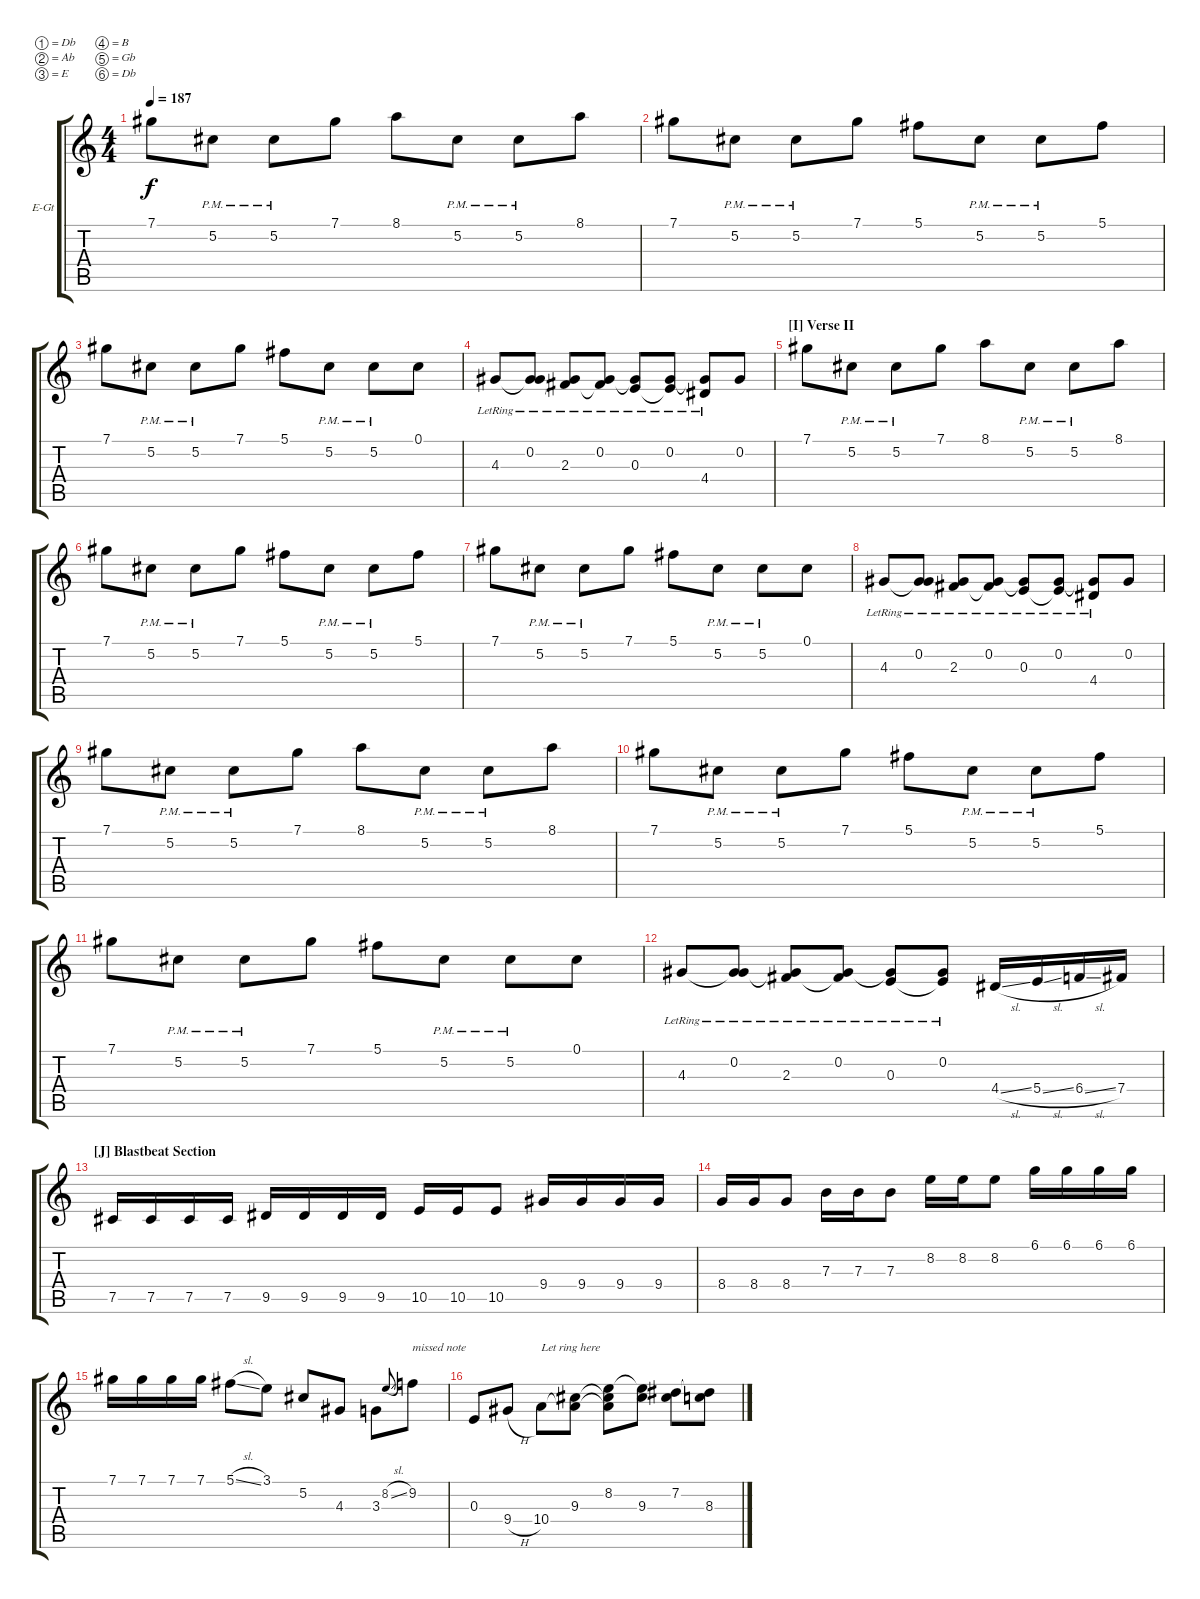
\defaultSystemsLayout 4
\bracketExtendMode groupsimilarinstruments
\firstSystemTrackNameOrientation horizontal
\otherSystemsTrackNameOrientation horizontal
\track ("Right Guitar (Main)" "E-Gt") {instrument distortionguitar}
\staff {score tabs}
\tuning (Db4 Ab3 E3 B2 Gb2 Db2)
\ts (4 4)
\tempo 187
\clef g2
\ks c
7.1.8{dy f} 5.2{pm}.8 5.2{pm}.8 7.1.8 8.1.8 5.2{pm}.8 5.2{pm}.8 8.1.8 |
7.1.8 5.2{pm}.8 5.2{pm}.8 7.1.8 5.1.8 5.2{pm}.8 5.2{pm}.8 5.1.8 |
7.1.8 5.2{pm}.8 5.2{pm}.8 7.1.8 5.1.8 5.2{pm}.8 5.2{pm}.8 0.1.8 |
4.3{lr}.8 (0.2{lr} 4.3{lr t}).8 (0.2{lr t} 2.3).8 (0.2{lr} 2.3{t}).8 (0.2{lr t} 0.3).8 (0.2{lr} 0.3{t}).8 (4.4 0.2{lr t}).8 0.2.8 |
\section ("I" "Verse II")
7.1.8 5.2{pm}.8 5.2{pm}.8 7.1.8 8.1.8 5.2{pm}.8 5.2{pm}.8 8.1.8 |
7.1.8 5.2{pm}.8 5.2{pm}.8 7.1.8 5.1.8 5.2{pm}.8 5.2{pm}.8 5.1.8 |
7.1.8 5.2{pm}.8 5.2{pm}.8 7.1.8 5.1.8 5.2{pm}.8 5.2{pm}.8 0.1.8 |
4.3{lr}.8 (0.2{lr} 4.3{lr t}).8 (0.2{lr t} 2.3).8 (0.2{lr} 2.3{t}).8 (0.2{lr t} 0.3).8 (0.2{lr} 0.3{t}).8 (4.4 0.2{lr t}).8 0.2.8 |
7.1.8 5.2{pm}.8 5.2{pm}.8 7.1.8 8.1.8 5.2{pm}.8 5.2{pm}.8 8.1.8 |
7.1.8 5.2{pm}.8 5.2{pm}.8 7.1.8 5.1.8 5.2{pm}.8 5.2{pm}.8 5.1.8 |
7.1.8 5.2{pm}.8 5.2{pm}.8 7.1.8 5.1.8 5.2{pm}.8 5.2{pm}.8 0.1.8 |
4.3{lr}.8 (0.2{lr} 4.3{lr t}).8 (0.2{lr t} 2.3).8 (0.2{lr} 2.3{t}).8 (0.2{lr t} 0.3).8 (0.2{lr} 0.3{t}).8 4.4{sl}.16 5.4{sl}.16 6.4{sl}.16 7.4.16 |
\section ("J" "Blastbeat Section")
7.5.16 7.5.16 7.5.16 7.5.16 9.5.16 9.5.16 9.5.16 9.5.16 10.5.16 10.5.16 10.5.8 9.4.16 9.4.16 9.4.16 9.4.16 |
8.4.16 8.4.16 8.4.8 7.3.16 7.3.16 7.3.8 8.2.16 8.2.16 8.2.8 6.1.16 6.1.16 6.1.16 6.1.16 |
7.1.16 7.1.16 7.1.16 7.1.16 5.1{sl}.8 3.1.8 5.2.8 4.3.8 3.3.8 8.2{sl}.8{gr onbeat} 9.2.8{txt "missed note"} |
0.3.8 9.4{h}.8 10.4.8{txt "Let ring here"} (9.3 10.4{t}).8 (8.2 9.3{t} 10.4{t}).8 (9.3 8.2{t}).8 (7.2 9.3{t}).8 (8.3 7.2{t}).8
